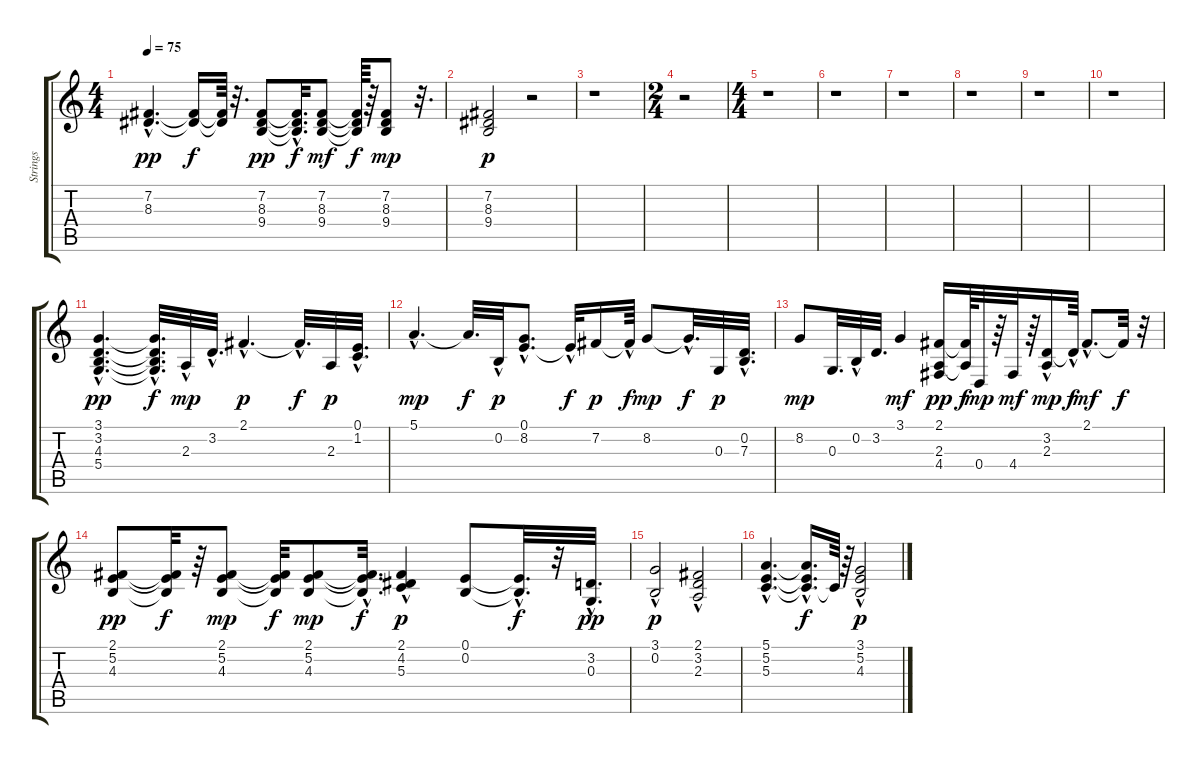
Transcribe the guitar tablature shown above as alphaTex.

\track ("Strings" "Strings") {instrument synthstrings2}
\staff {score tabs}
\tuning (E4 B3 G3 D3 A2 E2) {hide}
\ts (4 4)
\tempo 75
\clef g2
\ks c
(7.2{hac} 8.3{hac}).4{d dy pp} (7.2{t} 8.3{t}).16{dy f} (7.2{t} 8.3{t}).64 r.32{d} (7.2 8.3 9.4).8{dy pp} (7.2{hac t} 8.3{t} 9.4{t}).32{d dy f} (7.2 8.3 9.4).8{dy mf} (7.2{t} 8.3{t} 9.4{t}).64{dy f} r.64 (7.2 8.3 9.4).8{dy mp} r.32{d} |
(7.2 8.3 9.4).2{dy p} r.2 |
r.1 |
\ts (2 4)
r.2 |
\ts (4 4)
r.1 |
r.1 |
r.1 |
r.1 |
r.1 |
r.1 |
(3.1{hac} 3.2{hac} 4.3{hac} 5.4{hac}).4{d dy pp} (3.1{t} 3.2{t} 4.3{t} 5.4{hac t}).32{d dy f} 2.3{hac}.32{dy mp} 3.2{hac}.32{d} 2.1{hac}.4{d dy p} 2.1{hac t}.32{d dy f} 2.3.32{dy p} (0.1{hac} 1.2).32{d} |
5.1{hac}.4{d dy mp} 5.1{t}.32{d dy f} 0.2{hac}.32{dy p} (0.1{hac} 8.2{hac}).8{d} 0.1{hac t}.32{dy f} 7.2.16{dy p} 7.2{hac t}.64{dy f} 8.2.8{dy mp} 8.2{hac t}.32{d dy f} 0.3.32{dy p} (0.2{hac} 7.3).32{d} |
8.2.8{dy mp} 0.3.32{d} 0.2{hac}.32 3.2.32{d} 3.1.4{dy mf} (2.1 2.3 4.4).16{dy pp} (2.1{t} 2.3{t}).64{dy f} 0.4.32{dy mp} r.64 4.4.32{dy mf} r.64 (3.2 2.3{hac}).16{dy mp} 3.2{hac t}.64{dy f} 2.1{hac}.8{d dy mf} 2.1{t}.32{dy f} r.32 |
(2.1 5.2 4.3).8{dy pp} (2.1{t} 5.2{t} 4.3{t}).32{dy f} r.64 (2.1 5.2 4.3).8{dy mp} (2.1{t} 5.2{t} 4.3{t}).32{dy f} (2.1 5.2 4.3).8{dy mp} (2.1{t} 5.2{t} 4.3{hac t}).32{d dy f} (2.1{hac} 4.2{hac} 5.3).4{dy p} (0.1 0.2).8 (0.1{hac t} 0.2{hac t}).32{d dy f} r.32 (3.2 0.3{hac}).32{d dy pp} |
(3.1{hac} 0.2).2{dy p} (2.1 3.2{hac} 2.3).2 |
(5.1{hac} 5.2{hac} 5.3{hac}).4{d} (5.1{hac t} 5.2{hac t} 5.3{hac t}).16{d dy f} 5.3{t}.64 r.64 (3.1{hac} 5.2{hac} 4.3).2{dy p}
